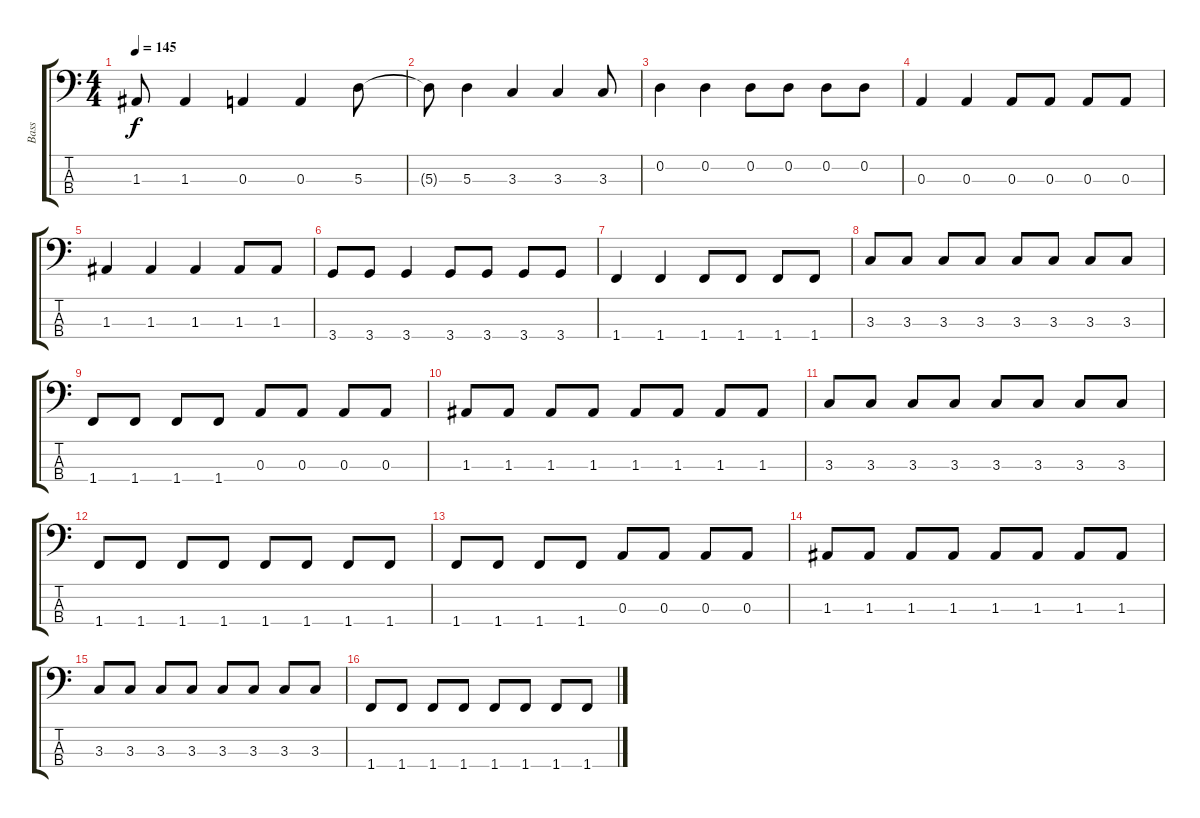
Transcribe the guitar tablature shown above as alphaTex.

\track ("Bass" "Bass") {instrument electricbassfinger}
\staff {score tabs}
\tuning (G2 D2 A1 E1) {hide}
\ts (4 4)
\tempo 145
\clef f4
\ks c
1.3{t}.8{dy f} 1.3.4 0.3.4 0.3.4 5.3.8 |
5.3{t}.8 5.3.4 3.3.4 3.3.4 3.3.8 |
0.2.4 0.2.4 0.2.8 0.2.8 0.2.8 0.2.8 |
0.3.4 0.3.4 0.3.8 0.3.8 0.3.8 0.3.8 |
1.3.4 1.3.4 1.3.4 1.3.8 1.3.8 |
3.4.8 3.4.8 3.4.4 3.4.8 3.4.8 3.4.8 3.4.8 |
1.4.4 1.4.4 1.4.8 1.4.8 1.4.8 1.4.8 |
3.3.8 3.3.8 3.3.8 3.3.8 3.3.8 3.3.8 3.3.8 3.3.8 |
1.4.8 1.4.8 1.4.8 1.4.8 0.3.8 0.3.8 0.3.8 0.3.8 |
1.3.8 1.3.8 1.3.8 1.3.8 1.3.8 1.3.8 1.3.8 1.3.8 |
3.3.8 3.3.8 3.3.8 3.3.8 3.3.8 3.3.8 3.3.8 3.3.8 |
1.4.8 1.4.8 1.4.8 1.4.8 1.4.8 1.4.8 1.4.8 1.4.8 |
1.4.8 1.4.8 1.4.8 1.4.8 0.3.8 0.3.8 0.3.8 0.3.8 |
1.3.8 1.3.8 1.3.8 1.3.8 1.3.8 1.3.8 1.3.8 1.3.8 |
3.3.8 3.3.8 3.3.8 3.3.8 3.3.8 3.3.8 3.3.8 3.3.8 |
1.4.8 1.4.8 1.4.8 1.4.8 1.4.8 1.4.8 1.4.8 1.4.8
